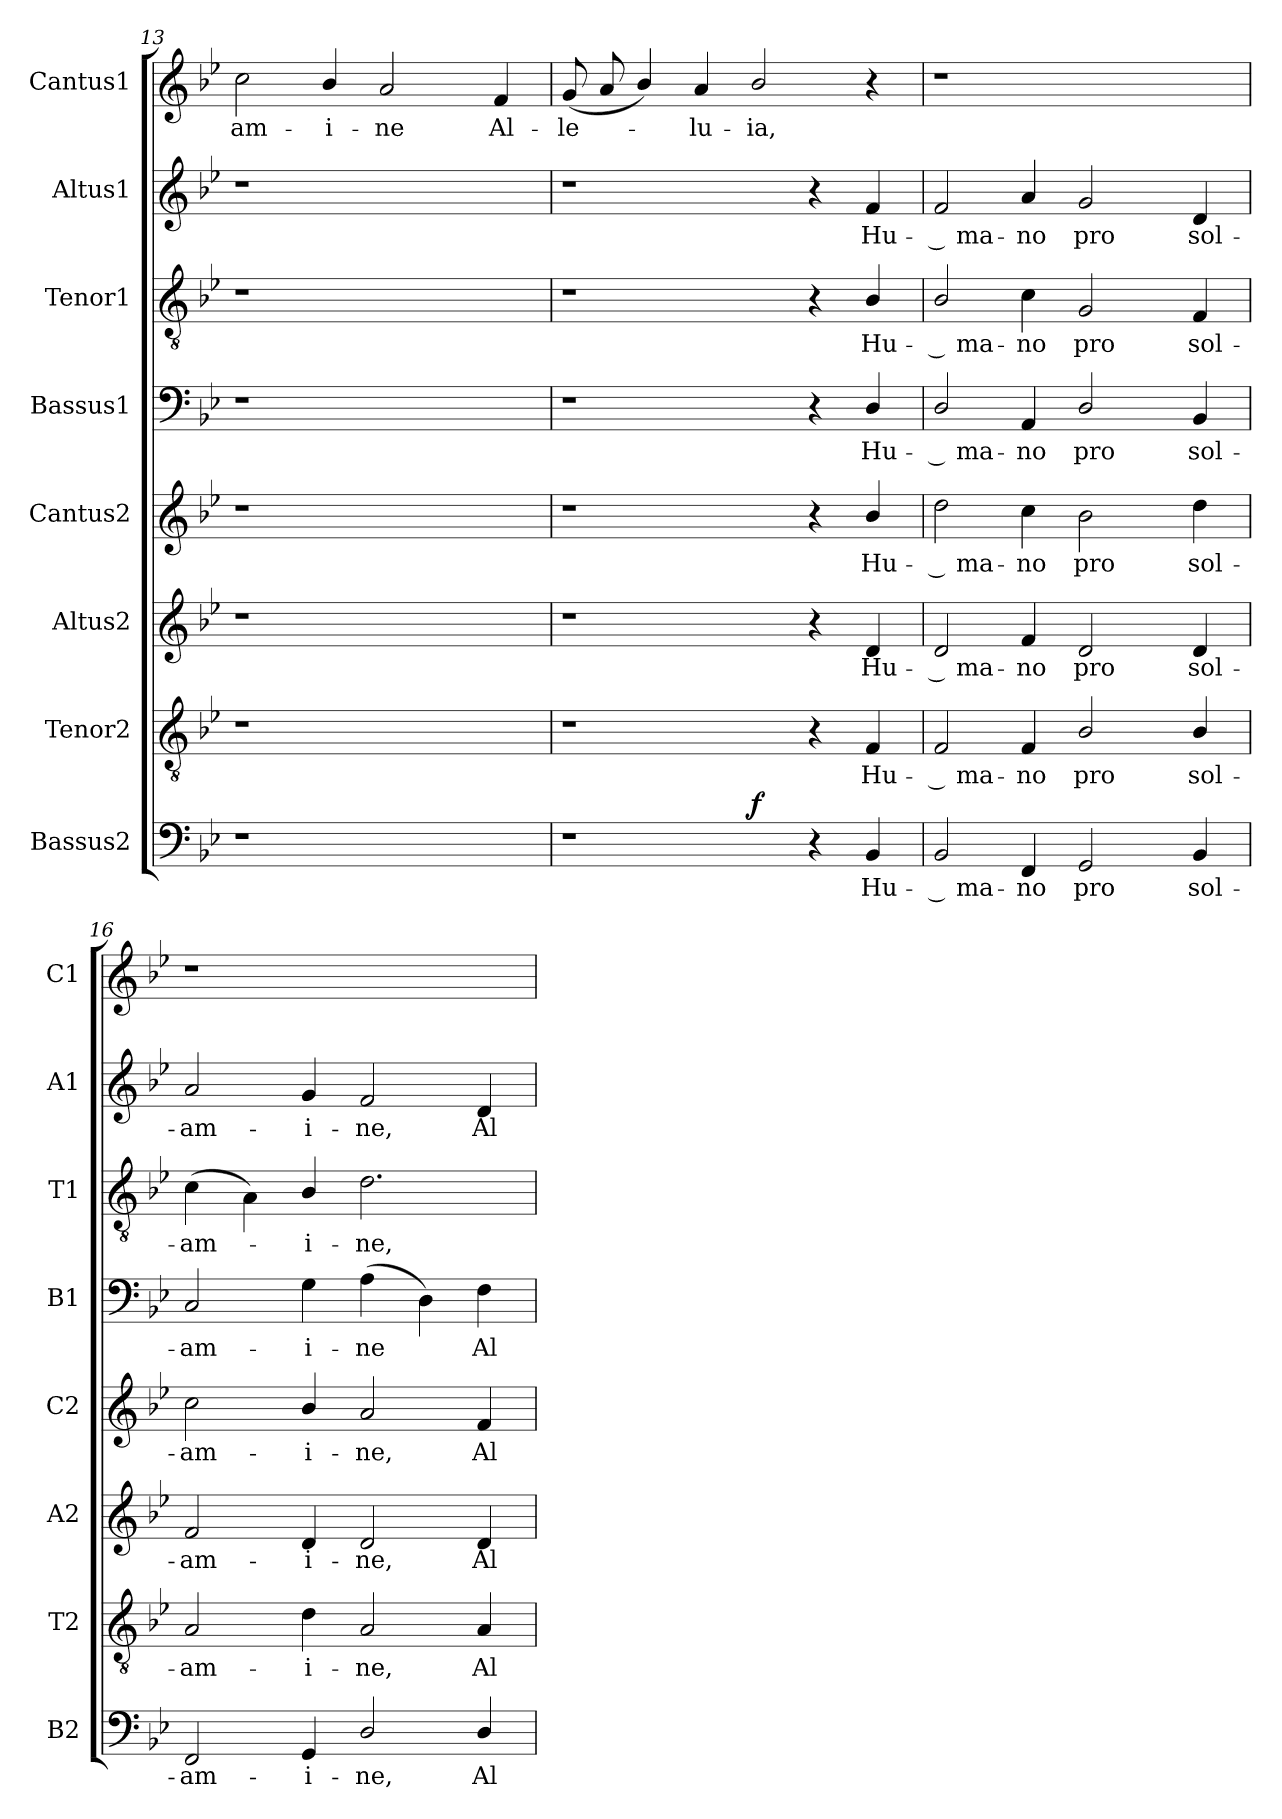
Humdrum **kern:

**kern	**text	**dynam	**kern	**text	**kern	**text	**kern	**text	**kern	**text	**kern	**text	**kern	**text	**kern	**text
*part8	*part8	*part8	*part7	*part7	*part6	*part6	*part5	*part5	*part4	*part4	*part3	*part3	*part2	*part2	*part1	*part1
*staff8	*staff8	*staff8	*staff7	*staff7	*staff6	*staff6	*staff5	*staff5	*staff4	*staff4	*staff3	*staff3	*staff2	*staff2	*staff1	*staff1
*I"Bassus2	*	*	*I"Tenor2	*	*I"Altus2	*	*I"Cantus2	*	*I"Bassus1	*	*I"Tenor1	*	*I"Altus1	*	*I"Cantus1	*
*I'B2	*	*	*I'T2	*	*I'A2	*	*I'C2	*	*I'B1	*	*I'T1	*	*I'A1	*	*I'C1	*
*clefF4	*	*	*clefGv2	*	*clefG2	*	*clefG2	*	*clefF4	*	*clefGv2	*	*clefG2	*	*clefG2	*
*	*	*	*ITrd7c12	*	*	*	*	*	*	*	*ITrd7c12	*	*	*	*	*
*k[b-e-]	*	*	*k[b-e-]	*	*k[b-e-]	*	*k[b-e-]	*	*k[b-e-]	*	*k[b-e-]	*	*k[b-e-]	*	*k[b-e-]	*
*B-:	*	*	*B-:	*	*B-:	*	*B-:	*	*B-:	*	*B-:	*	*B-:	*	*B-:	*
=13	=13	=13	=13	=13	=13	=13	=13	=13	=13	=13	=13	=13	=13	=13	=13	=13
!LO:N:vis=1	!	!	!LO:N:vis=1	!	!LO:N:vis=1	!	!LO:N:vis=1	!	!LO:N:vis=1	!	!LO:N:vis=1	!	!LO:N:vis=1	!	!	!LO:LY:b
1r	.	.	1r	.	1r	.	1r	.	1r	.	1r	.	1r	.	2cc\	-am-
!	!	!	!	!	!	!	!	!	!	!	!	!	!	!	!	!LO:LY:b
.	.	.	.	.	.	.	.	.	.	.	.	.	.	.	4b-/	-i-
!	!	!	!	!	!	!	!	!	!	!	!	!	!	!	!	!LO:LY:b
.	.	.	.	.	.	.	.	.	.	.	.	.	.	.	2a/	-ne
2ryy	.	.	2ryy	.	2ryy	.	2ryy	.	2ryy	.	2ryy	.	2ryy	.	.	.
!	!	!	!	!	!	!	!	!	!	!	!	!	!	!	!	!LO:LY:b
.	.	.	.	.	.	.	.	.	.	.	.	.	.	.	4f/	Al-
=14	=14	=14	=14	=14	=14	=14	=14	=14	=14	=14	=14	=14	=14	=14	=14	=14
!	!	!	!	!	!	!	!	!	!	!	!	!	!	!	!	!LO:LY:b
*^	*	*	*	*	*	*	*	*	*	*	*	*	*	*	*	*
1r	2.ryy	.	.	1r	.	1r	.	1r	.	1r	.	1r	.	1r	.	(<8g/	-le-
.	.	.	.	.	.	.	.	.	.	.	.	.	.	.	.	8a/	.
.	.	.	.	.	.	.	.	.	.	.	.	.	.	.	.	4b-/)	.
!	!	!	!	!	!	!	!	!	!	!	!	!	!	!	!	!	!LO:LY:b
.	.	.	.	.	.	.	.	.	.	.	.	.	.	.	.	4a/	-lu-
!	!	!	!LO:DY:a	!	!	!	!	!	!	!	!	!	!	!	!	!	!LO:LY:b
.	2.ryy	.	f	.	.	.	.	.	.	.	.	.	.	.	.	2b-/	-ia,
4r	.	.	.	4r	.	4r	.	4r	.	4r	.	4r	.	4r	.	.	.
!	!	!LO:LY:b	!	!	!LO:LY:b	!	!LO:LY:b	!	!LO:LY:b	!	!LO:LY:b	!	!LO:LY:b	!	!LO:LY:b	!	!
4BB-/	.	Hu-	.	4FF/	Hu-	4d/	Hu-	4b-/	Hu-	4D/	Hu-	4BB-/	Hu-	4f/	Hu-	4r	.
!!LO:LB:g=z
=15	=15	=15	=15	=15	=15	=15	=15	=15	=15	=15	=15	=15	=15	=15	=15	=15	=15
!	!	!LO:LY:b	!	!	!LO:LY:b	!	!LO:LY:b	!	!LO:LY:b	!	!LO:LY:b	!	!LO:LY:b	!	!LO:LY:b	!LO:N:vis=1	!
*v	*v	*	*	*	*	*	*	*	*	*	*	*	*	*	*	*	*
2BB-/	-­ ma-	.	2FF/	-­ ma-	2d/	-­ ma-	2dd\	-­ ma-	2D/	-­ ma-	2BB-/	-­ ma-	2f/	-­ ma-	1r	.
!	!LO:LY:b	!	!	!LO:LY:b	!	!LO:LY:b	!	!LO:LY:b	!	!LO:LY:b	!	!LO:LY:b	!	!LO:LY:b	!	!
4FF/	-no	.	4FF/	-no	4f/	-no	4cc\	-no	4AA/	-no	4C\	-no	4a/	-no	.	.
!	!LO:LY:b	!	!	!LO:LY:b	!	!LO:LY:b	!	!LO:LY:b	!	!LO:LY:b	!	!LO:LY:b	!	!LO:LY:b	!	!
2GG/	pro	.	2BB-/	pro	2d/	pro	2b-\	pro	2D/	pro	2GG/	pro	2g/	pro	.	.
.	.	.	.	.	.	.	.	.	.	.	.	.	.	.	2ryy	.
!	!LO:LY:b	!	!	!LO:LY:b	!	!LO:LY:b	!	!LO:LY:b	!	!LO:LY:b	!	!LO:LY:b	!	!LO:LY:b	!	!
4BB-/	sol-	.	4BB-/	sol-	4d/	sol-	4dd\	sol-	4BB-/	sol-	4FF/	sol-	4d/	sol-	.	.
=16	=16	=16	=16	=16	=16	=16	=16	=16	=16	=16	=16	=16	=16	=16	=16	=16
!	!LO:LY:b	!	!	!LO:LY:b	!	!LO:LY:b	!	!LO:LY:b	!	!LO:LY:b	!	!LO:LY:b	!	!LO:LY:b	!LO:N:vis=1	!
2FF/	-am-	.	2AA/	-am-	2f/	-am-	2cc\	-am-	2C/	-am-	(>4C\	-am-	2a/	-am-	1r	.
.	.	.	.	.	.	.	.	.	.	.	4AA\)	.	.	.	.	.
!	!LO:LY:b	!	!	!LO:LY:b	!	!LO:LY:b	!	!LO:LY:b	!	!LO:LY:b	!	!LO:LY:b	!	!LO:LY:b	!	!
4GG/	-i-	.	4D\	-i-	4d/	-i-	4b-/	-i-	4G\	-i-	4BB-/	-i-	4g/	-i-	.	.
!	!LO:LY:b	!	!	!LO:LY:b	!	!LO:LY:b	!	!LO:LY:b	!	!LO:LY:b	!	!LO:LY:b	!	!LO:LY:b	!	!
2D/	-ne,	.	2AA/	-ne,	2d/	-ne,	2a/	-ne,	(>4A\	-ne	2.D\	-ne,	2f/	-ne,	.	.
.	.	.	.	.	.	.	.	.	4D\)	.	.	.	.	.	2ryy	.
!	!LO:LY:b	!	!	!LO:LY:b	!	!LO:LY:b	!	!LO:LY:b	!	!LO:LY:b	!	!	!	!LO:LY:b	!	!
4D/	Al-	.	4AA/	Al-	4d/	Al-	4f/	Al-	4F\	Al-	.	.	4d/	Al-	.	.
=	=	=	=	=	=	=	=	=	=	=	=	=	=	=	=	=
*-	*-	*-	*-	*-	*-	*-	*-	*-	*-	*-	*-	*-	*-	*-	*-	*-
